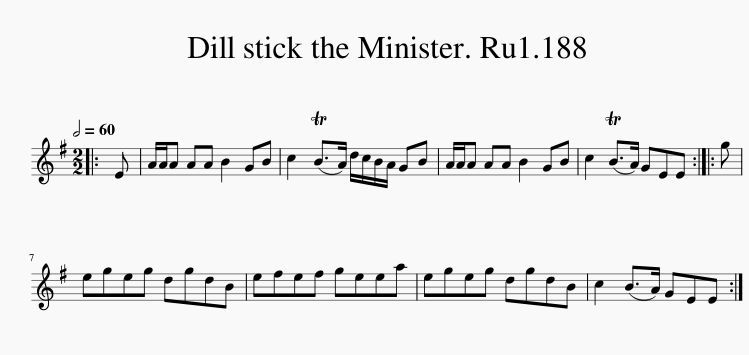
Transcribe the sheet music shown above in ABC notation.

X:1
L:1/8
Q:1/2=60
M:2/2
I:linebreak $
K:G
V:1 treble
V:1
|: E | A/A/A AA B2 GB | c2 (TB>A) d/c/B/A/ GB | A/A/A AA B2 GB | c2 (TB>A) GEE :: %5
 g |$ egeg dgdB | efef geea | egeg dgdB | c2 (B>A) GEE :| %10
